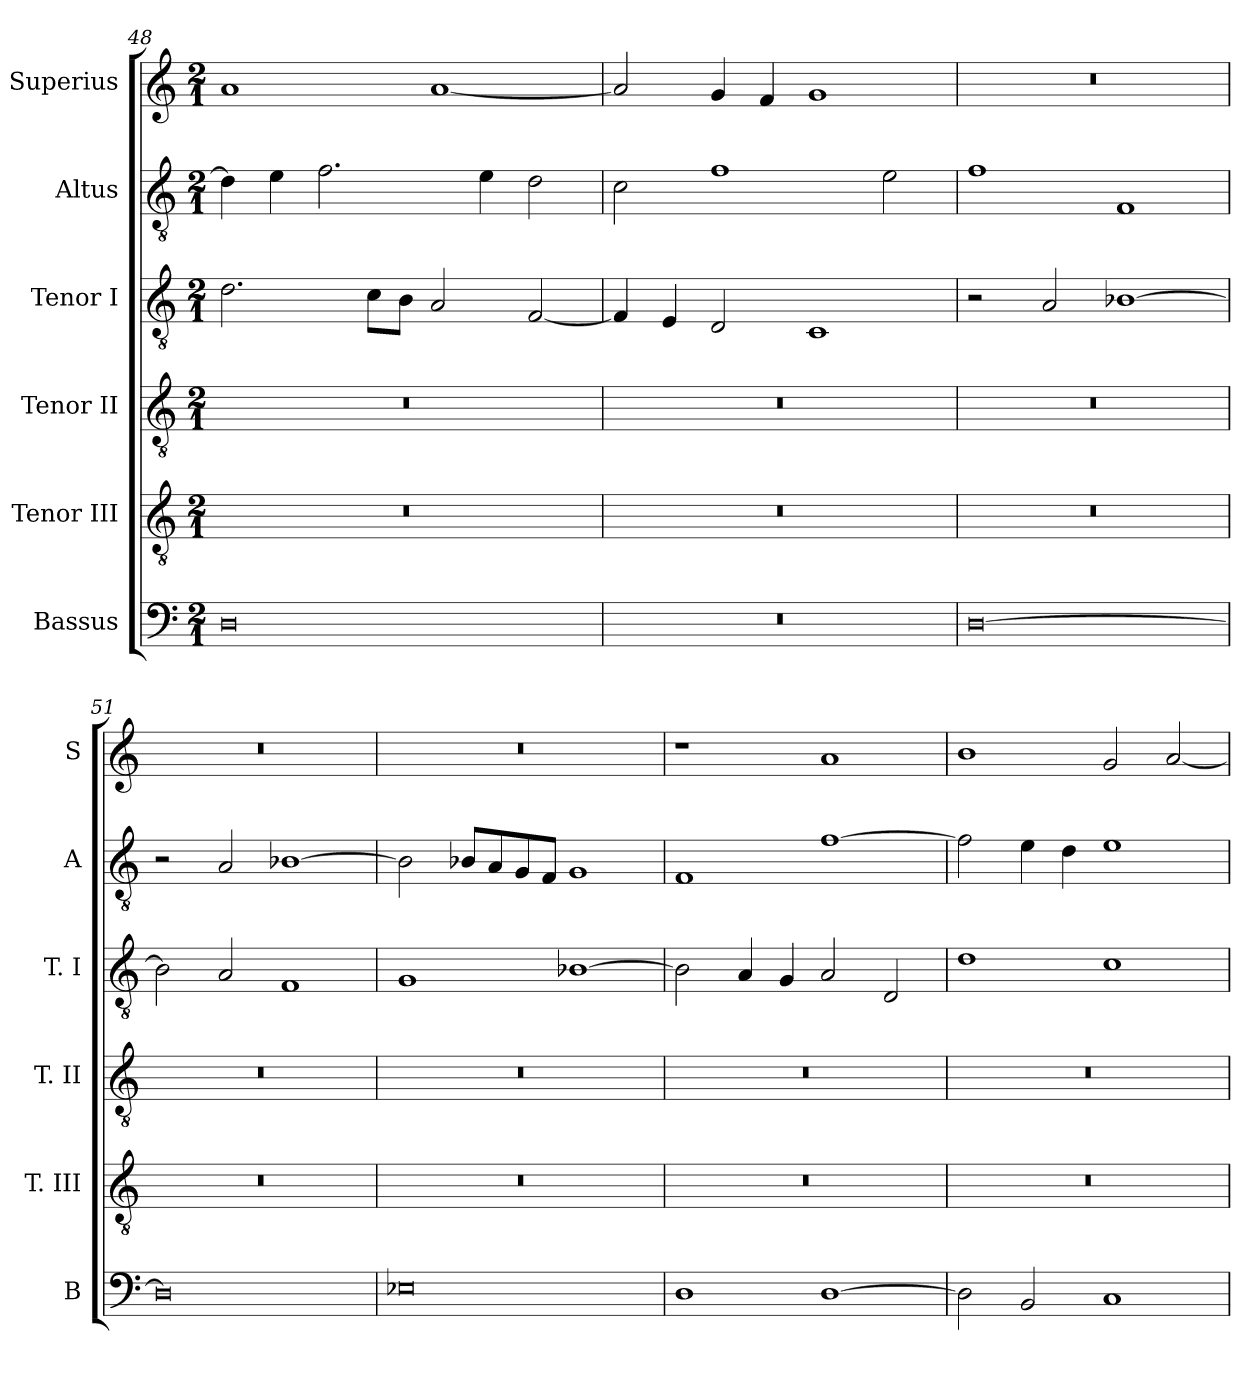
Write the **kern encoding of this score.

**kern	**kern	**kern	**kern	**kern	**kern
*part6	*part5	*part4	*part3	*part2	*part1
*staff6	*staff5	*staff4	*staff3	*staff2	*staff1
*I"Bassus	*I"Tenor III	*I"Tenor II	*I"Tenor I	*I"Altus	*I"Superius
*I'B	*I'T. III	*I'T. II	*I'T. I	*I'A	*I'S
*clefF4	*clefGv2	*clefGv2	*clefGv2	*clefGv2	*clefG2
*k[]	*k[]	*k[]	*k[]	*k[]	*k[]
*C:	*C:	*C:	*C:	*C:	*C:
*M2/1	*M2/1	*M2/1	*M2/1	*M2/1	*M2/1
=48	=48	=48	=48	=48	=48
0D	0r	0r	2.d	4d]	1a
.	.	.	.	4e	.
.	.	.	.	2.f	.
.	.	.	8cL	.	.
.	.	.	8BJ	.	.
.	.	.	2A	.	[1a
.	.	.	.	4e	.
.	.	.	[2F	2d	.
=49	=49	=49	=49	=49	=49
0r	0r	0r	4F]	2c	2a]
.	.	.	4E	.	.
.	.	.	2D	1f	4g
.	.	.	.	.	4f
.	.	.	1C	.	1g
.	.	.	.	2e	.
=50	=50	=50	=50	=50	=50
[0D	0r	0r	2r	1f	0r
.	.	.	2A	.	.
.	.	.	[1B-X	1F	.
=51	=51	=51	=51	=51	=51
0D]	0r	0r	2B-]	2r	0r
.	.	.	2A	2A	.
.	.	.	1F	[1B-X	.
=52	=52	=52	=52	=52	=52
0E-X	0r	0r	1G	2B-]	0r
.	.	.	.	8B-XL	.
.	.	.	.	8A	.
.	.	.	.	8G	.
.	.	.	.	8FJ	.
.	.	.	[1B-X	1G	.
=53	=53	=53	=53	=53	=53
1D	0r	0r	2B-]	1F	1r
.	.	.	4A	.	.
.	.	.	4G	.	.
[1D	.	.	2A	[1f	1a
.	.	.	2D	.	.
=54	=54	=54	=54	=54	=54
2D]	0r	0r	1d	2f]	1b
2BB	.	.	.	4e	.
.	.	.	.	4d	.
1C	.	.	1c	1e	2g
.	.	.	.	.	[2a
=	=	=	=	=	=
*-	*-	*-	*-	*-	*-
